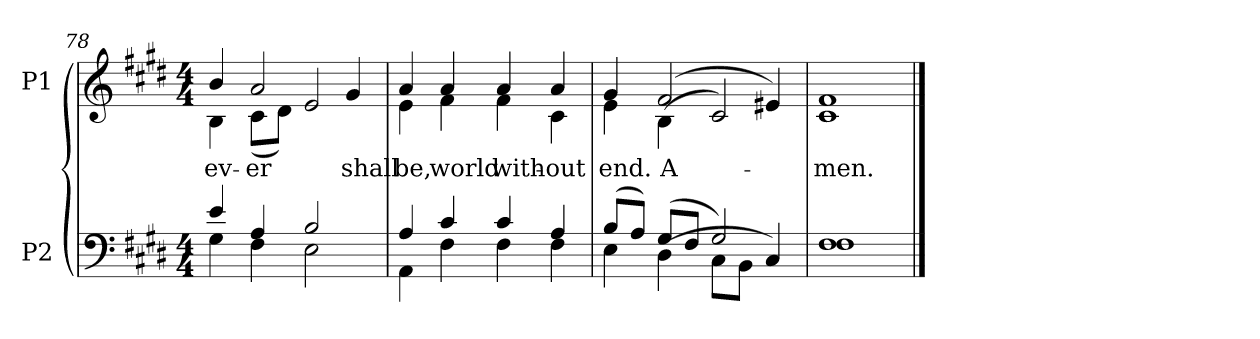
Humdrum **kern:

**kern	**kern	**text
*part2	*part1	*part1
*staff2	*staff1	*staff1
*I"P2	*I"P1	*
*clefF4	*clefG2	*
*k[f#c#g#d#]	*k[f#c#g#d#]	*
*E:	*E:	*
*M4/4	*M4/4	*
=78	=78	=78
*^	*	*
!	!	!	!LO:LY:b:color=#000000
*	*	*^	*
4ei/	4G#i\	4bi/	4Bi\	ev-
!	!	!	!	!LO:LY:b:color=#000000
4Ai/	4F#i\	2ai/	(8c#i\L	-er
.	.	.	8d#i\J)	.
2Bi/	2Ei\	.	2ei/	.
!	!	!	!	!LO:LY:b:color=#000000
.	.	4g#i/	.	shall
=79	=79	=79	=79	=79
!	!	!	!	!LO:LY:b:color=#000000
4Ai/	4AAi\	4ai/	4ei\	be,
!	!	!	!	!LO:LY:b:color=#000000
4c#i/	4F#i\	4ai/	4f#i\	world
!	!	!	!	!LO:LY:b:color=#000000
4c#i/	4F#i\	4ai/	4f#i\	with-
!	!	!	!	!LO:LY:b:color=#000000
4Ai/	4F#i\	4ai/	4c#i\	-out
=80	=80	=80	=80	=80
!	!	!	!	!LO:LY:b:color=#000000
(8Bi/L	4Ei\	4g#i/	4ei\	end.
8Ai/J)	.	.	.	.
!	!	!	!	!LO:LY:b:color=#000000
(8G#i/L	(4D#i\	(2f#i/	(4Bi\	A-
8F#i/J	.	.	.	.
2G#i/)	8C#i\L	.	2c#i/)	.
.	8BBi\J	.	.	.
.	4C#i/)	4e#Xi/)	.	.
=81	=81	=81	=81	=81
!	!	!	!	!LO:LY:b:color=#000000
1F#i	1F#i	1f#i	1c#i	-men.
*v	*v	*	*	*
*	*v	*v	*
==	==	==
*-	*-	*-
